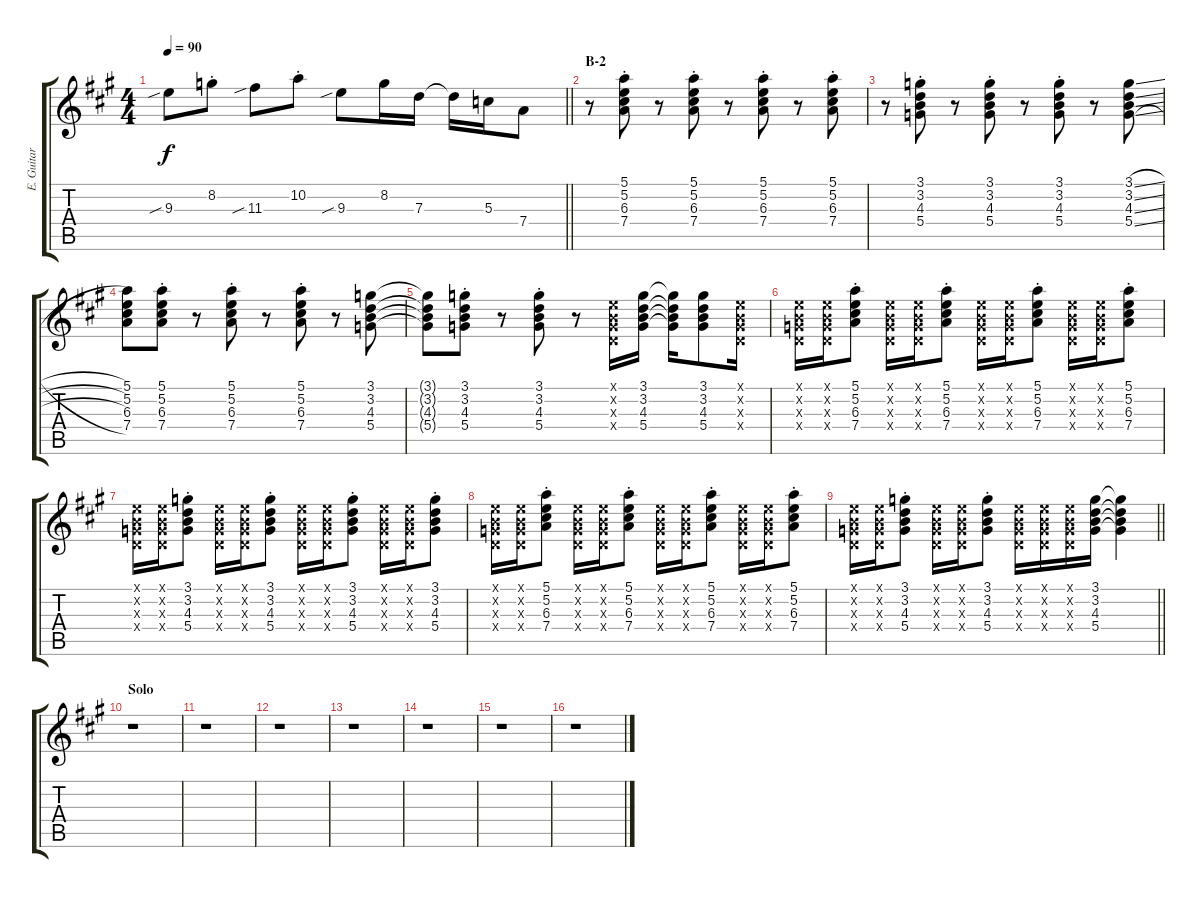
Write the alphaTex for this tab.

\track ("E. Guitar III" "E. Guitar ") {instrument electricguitarjazz}
\staff {score tabs}
\tuning (E4 B3 G3 D3 A2 E2) {hide}
\ts (4 4)
\tempo 90
\clef g2
\barLineRight lightlight
\ks a
9.3{sib}.8{dy f} 8.2{st}.8 11.3{sib}.8 10.2{st}.8 9.3{sib}.8 8.2.16 7.3.16 7.3{t}.16 5.3.16 7.4.8 |
\section ("" "B-2")
r.8 (5.1{st} 5.2{st} 6.3{st} 7.4{st}).8 r.8 (5.1{st} 5.2{st} 6.3{st} 7.4{st}).8 r.8 (5.1{st} 5.2{st} 6.3{st} 7.4{st}).8 r.8 (5.1{st} 5.2{st} 6.3{st} 7.4{st}).8 |
r.8 (3.1{st} 3.2{st} 4.3{st} 5.4{st}).8 r.8 (3.1{st} 3.2{st} 4.3{st} 5.4{st}).8 r.8 (3.1{st} 3.2{st} 4.3{st} 5.4{st}).8 r.8 (3.1{sl} 3.2{sl} 4.3{sl} 5.4{sl}).8 |
(5.1 5.2 6.3 7.4).8 (5.1{st} 5.2{st} 6.3{st} 7.4{st}).8 r.8 (5.1{st} 5.2{st} 6.3{st} 7.4{st}).8 r.8 (5.1{st} 5.2{st} 6.3{st} 7.4{st}).8 r.8 (3.1 3.2 4.3 5.4).8 |
(3.1{t} 3.2{t} 4.3{t} 5.4{t}).8 (3.1{st} 3.2{st} 4.3{st} 5.4{st}).8 r.8 (3.1{st} 3.2{st} 4.3{st} 5.4{st}).8 r.8 (0.1{x} 0.2{x} 0.3{x} 0.4{x}).16 (3.1 3.2 4.3 5.4).16 (3.1{t} 3.2{t} 4.3{t} 5.4{t}).16 (3.1 3.2 4.3 5.4).8 (0.1{x} 0.2{x} 0.3{x} 0.4{x}).16 |
(0.1{x} 0.2{x} 0.3{x} 0.4{x}).16 (0.1{x} 0.2{x} 0.3{x} 0.4{x}).16 (5.1{st} 5.2{st} 6.3{st} 7.4{st}).8 (0.1{x} 0.2{x} 0.3{x} 0.4{x}).16 (0.1{x} 0.2{x} 0.3{x} 0.4{x}).16 (5.1{st} 5.2{st} 6.3{st} 7.4{st}).8 (0.1{x} 0.2{x} 0.3{x} 0.4{x}).16 (0.1{x} 0.2{x} 0.3{x} 0.4{x}).16 (5.1{st} 5.2{st} 6.3{st} 7.4{st}).8 (0.1{x} 0.2{x} 0.3{x} 0.4{x}).16 (0.1{x} 0.2{x} 0.3{x} 0.4{x}).16 (5.1{st} 5.2{st} 6.3{st} 7.4{st}).8 |
(0.1{x} 0.2{x} 0.3{x} 0.4{x}).16 (0.1{x} 0.2{x} 0.3{x} 0.4{x}).16 (3.1{st} 3.2{st} 4.3{st} 5.4{st}).8 (0.1{x} 0.2{x} 0.3{x} 0.4{x}).16 (0.1{x} 0.2{x} 0.3{x} 0.4{x}).16 (3.1{st} 3.2{st} 4.3{st} 5.4{st}).8 (0.1{x} 0.2{x} 0.3{x} 0.4{x}).16 (0.1{x} 0.2{x} 0.3{x} 0.4{x}).16 (3.1{st} 3.2{st} 4.3{st} 5.4{st}).8 (0.1{x} 0.2{x} 0.3{x} 0.4{x}).16 (0.1{x} 0.2{x} 0.3{x} 0.4{x}).16 (3.1{st} 3.2{st} 4.3{st} 5.4{st}).8 |
(0.1{x} 0.2{x} 0.3{x} 0.4{x}).16 (0.1{x} 0.2{x} 0.3{x} 0.4{x}).16 (5.1{st} 5.2{st} 6.3{st} 7.4{st}).8 (0.1{x} 0.2{x} 0.3{x} 0.4{x}).16 (0.1{x} 0.2{x} 0.3{x} 0.4{x}).16 (5.1{st} 5.2{st} 6.3{st} 7.4{st}).8 (0.1{x} 0.2{x} 0.3{x} 0.4{x}).16 (0.1{x} 0.2{x} 0.3{x} 0.4{x}).16 (5.1{st} 5.2{st} 6.3{st} 7.4{st}).8 (0.1{x} 0.2{x} 0.3{x} 0.4{x}).16 (0.1{x} 0.2{x} 0.3{x} 0.4{x}).16 (5.1{st} 5.2{st} 6.3{st} 7.4{st}).8 |
\barLineRight lightlight
(0.1{x} 0.2{x} 0.3{x} 0.4{x}).16 (0.1{x} 0.2{x} 0.3{x} 0.4{x}).16 (3.1{st} 3.2{st} 4.3{st} 5.4{st}).8 (0.1{x} 0.2{x} 0.3{x} 0.4{x}).16 (0.1{x} 0.2{x} 0.3{x} 0.4{x}).16 (3.1{st} 3.2{st} 4.3{st} 5.4{st}).8 (0.1{x} 0.2{x} 0.3{x} 0.4{x}).16 (0.1{x} 0.2{x} 0.3{x} 0.4{x}).16 (0.1{x} 0.2{x} 0.3{x} 0.4{x}).16 (3.1 3.2 4.3 5.4).16 (3.1{t} 3.2{t} 4.3{t} 5.4{t}).4 |
\section ("" "Solo")
r.1 |
r.1 |
r.1 |
r.1 |
r.1 |
r.1 |
r.1
